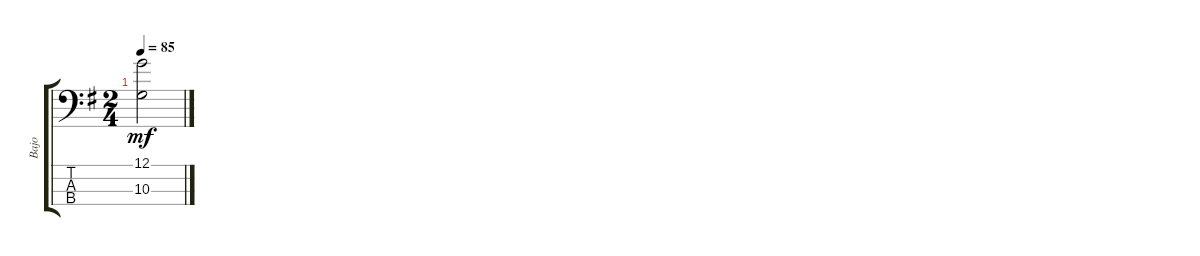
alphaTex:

\track ("Bajo" "Bajo") {instrument electricbassfinger}
\staff {score tabs}
\tuning (G2 D2 A1 E1) {hide}
\ts (2 4)
\tempo 85
\clef f4
\ks g
(12.1{t} 10.3{t}).2{dy mf}
